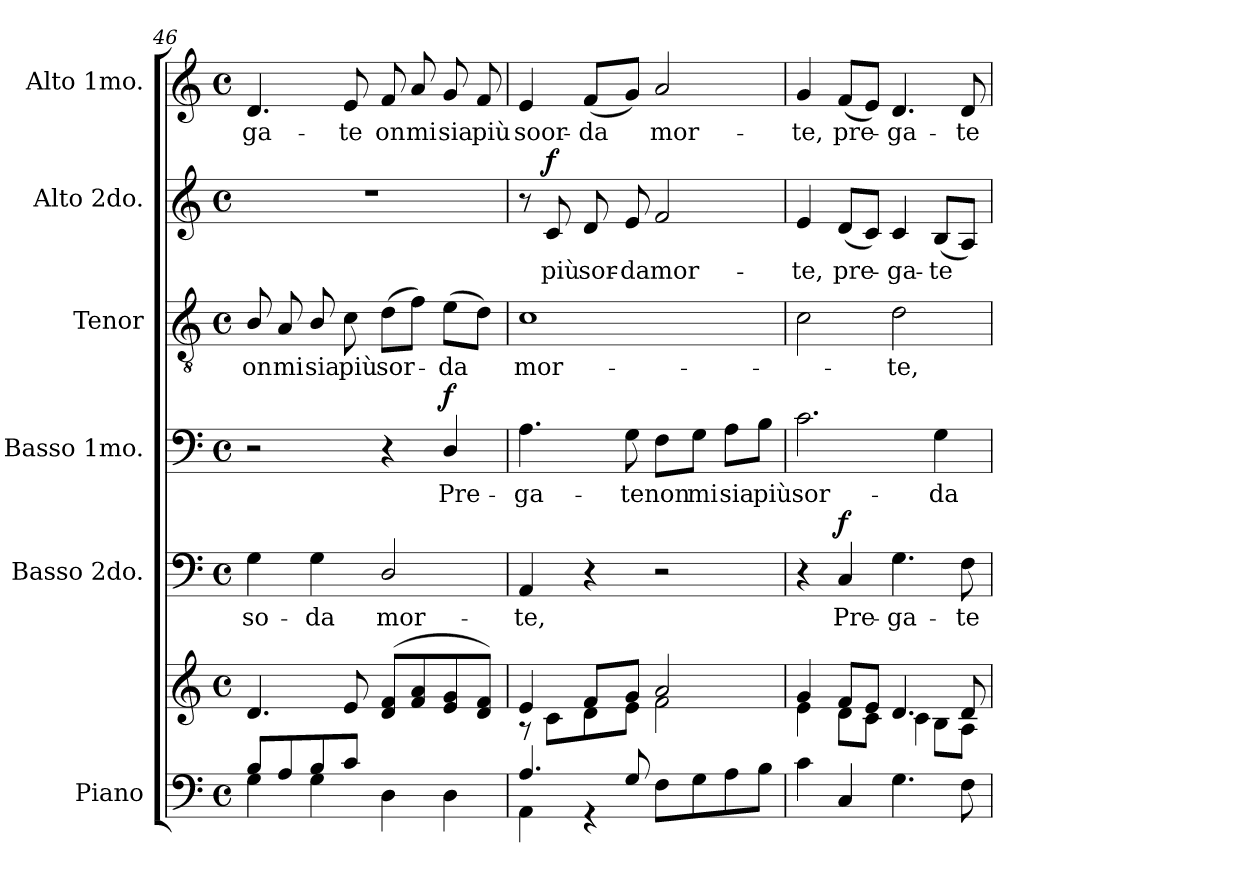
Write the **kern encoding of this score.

**kern	**kern	**kern	**text	**dynam	**kern	**text	**dynam	**kern	**text	**kern	**text	**dynam	**kern	**text
*part6	*part6	*part5	*part5	*part5	*part4	*part4	*part4	*part3	*part3	*part2	*part2	*part2	*part1	*part1
*staff7	*staff6	*staff5	*staff5	*staff5	*staff4	*staff4	*staff4	*staff3	*staff3	*staff2	*staff2	*staff2	*staff1	*staff1
*I"Piano	*	*I"Basso 2do.	*	*	*I"Basso 1mo.	*	*	*I"Tenor	*	*I"Alto 2do.	*	*	*I"Alto 1mo.	*
*I'Pno.	*	*I'B.	*	*	*I'B.	*	*	*I'T.	*	*I'A.	*	*	*I'A.	*
!!LO:LB:g=z
*clefF4	*clefG2	*clefF4	*	*	*clefF4	*	*	*clefGv2	*	*clefG2	*	*	*clefG2	*
*	*	*	*	*	*	*	*	*ITrd7c12	*	*	*	*	*	*
*k[]	*k[]	*k[]	*	*	*k[]	*	*	*k[]	*	*k[]	*	*	*k[]	*
*C:	*C:	*C:	*	*	*C:	*	*	*C:	*	*C:	*	*	*C:	*
*M4/4	*M4/4	*M4/4	*	*	*M4/4	*	*	*M4/4	*	*M4/4	*	*	*M4/4	*
*met(c)	*met(c)	*met(c)	*	*	*met(c)	*	*	*met(c)	*	*met(c)	*	*	*met(c)	*
=46	=46	=46	=46	=46	=46	=46	=46	=46	=46	=46	=46	=46	=46	=46
*^	*^	*	*	*	*	*	*	*	*	*	*	*	*	*
!	!	!	!	!	!LO:LY:b:color=#000000	!	!	!	!	!	!	!	!	!	!	!
!	!	!	!	!	!	!	!	!	!	!	!LO:LY:b:color=#000000	!	!	!	!	!
!	!	!	!	!	!	!	!	!	!	!	!	!	!	!	!	!LO:LY:b:color=#000000
8Bi/L	4Gi\	4.di/	1ryy	4Gi\	so-	.	2r	.	.	8BBi/	on	1r	.	.	4.di/	-ga-
!	!	!	!	!	!	!	!	!	!	!	!LO:LY:b:color=#000000	!	!	!	!	!
8Ai/	.	.	.	.	.	.	.	.	.	8AAi/	mi	.	.	.	.	.
!	!	!	!	!	!LO:LY:b:color=#000000	!	!	!	!	!	!	!	!	!	!	!
!	!	!	!	!	!	!	!	!	!	!	!LO:LY:b:color=#000000	!	!	!	!	!
8Bi/	4Gi\	.	.	4Gi\	-da	.	.	.	.	8BBi/	sia	.	.	.	.	.
!	!	!	!	!	!	!	!	!	!	!	!LO:LY:b:color=#000000	!	!	!	!	!
!	!	!	!	!	!	!	!	!	!	!	!	!	!	!	!	!LO:LY:b:color=#000000
8ci/J	.	8ei/	.	.	.	.	.	.	.	8Ci\	più	.	.	.	8ei/	-te
!	!	!	!	!	!LO:LY:b:color=#000000	!	!	!	!	!	!	!	!	!	!	!
!	!	!	!	!	!	!	!	!	!	!	!LO:LY:b:color=#000000	!	!	!	!	!
!	!	!	!	!	!	!	!	!	!	!	!	!	!	!	!	!LO:LY:b:color=#000000
2ryy	4Di\	(8di/ 8fiL	.	2Di/	mor-	.	4r	.	.	(8Di\L	sor-	.	.	.	8fi/	on
!	!	!	!	!	!	!	!	!	!	!	!	!	!	!	!	!LO:LY:b:color=#000000
.	.	8fi/ 8ai	.	.	.	.	.	.	.	8Fi\J)	.	.	.	.	8ai/	mi
!	!	!	!	!	!	!	!	!LO:LY:b:color=#000000	!	!	!	!	!	!	!	!
!	!	!	!	!	!	!	!	!	!	!	!LO:LY:b:color=#000000	!	!	!	!	!
!	!	!	!	!	!	!	!	!	!	!	!	!	!	!	!	!LO:LY:b:color=#000000
.	4Di\	8ei/ 8gi	.	.	.	.	4Di/	Pre-	f	(8Ei\L	-da	.	.	.	8gi/	sia
!	!	!	!	!	!	!	!	!	!	!	!	!	!	!	!	!LO:LY:b:color=#000000
.	.	8di/ 8fiJ)	.	.	.	.	.	.	.	8Di\J)	.	.	.	.	8fi/	più
=47	=47	=47	=47	=47	=47	=47	=47	=47	=47	=47	=47	=47	=47	=47	=47	=47
!	!	!	!	!	!LO:LY:b:color=#000000	!	!	!	!	!	!	!	!	!	!	!
!	!	!	!	!	!	!	!	!LO:LY:b:color=#000000	!	!	!	!	!	!	!	!
!	!	!	!	!	!	!	!	!	!	!	!LO:LY:b:color=#000000	!	!	!	!	!
!	!	!	!	!	!	!	!	!	!	!	!	!	!	!	!	!LO:LY:b:color=#000000
4.Ai/	4AAi\	4ei/	8r	4AAi/	-te,	.	4.Ai\	-ga-	.	1Ci	mor-	8r	.	.	4ei/	soor-
!	!	!	!	!	!	!	!	!	!	!	!	!	!LO:LY:b:color=#000000	!	!	!
.	.	.	8ci\L	.	.	.	.	.	.	.	.	8ci/	più	f	.	.
!	!	!	!	!	!	!	!	!	!	!	!	!	!LO:LY:b:color=#000000	!	!	!
!	!	!	!	!	!	!	!	!	!	!	!	!	!	!	!	!LO:LY:b:color=#000000
.	4r	8fi/L	8di\	4r	.	.	.	.	.	.	.	8di/	sor-	.	(8fi/L	-da
!	!	!	!	!	!	!	!	!LO:LY:b:color=#000000	!	!	!	!	!	!	!	!
!	!	!	!	!	!	!	!	!	!	!	!	!	!LO:LY:b:color=#000000	!	!	!
8Gi/	.	8gi/J	8ei\J	.	.	.	8Gi\	-te	.	.	.	8ei/	-da	.	8gi/J)	.
!	!	!	!	!	!	!	!	!LO:LY:b:color=#000000	!	!	!	!	!	!	!	!
!	!	!	!	!	!	!	!	!	!	!	!	!	!LO:LY:b:color=#000000	!	!	!
!	!	!	!	!	!	!	!	!	!	!	!	!	!	!	!	!LO:LY:b:color=#000000
8Fi\L	2ryy	2ai/	2fi\	2r	.	.	8Fi\L	non	.	.	.	2fi/	mor-	.	2ai/	mor-
!	!	!	!	!	!	!	!	!LO:LY:b:color=#000000	!	!	!	!	!	!	!	!
8Gi\	.	.	.	.	.	.	8Gi\J	mi	.	.	.	.	.	.	.	.
!	!	!	!	!	!	!	!	!LO:LY:b:color=#000000	!	!	!	!	!	!	!	!
8Ai\	.	.	.	.	.	.	8Ai\L	sia	.	.	.	.	.	.	.	.
!	!	!	!	!	!	!	!	!LO:LY:b:color=#000000	!	!	!	!	!	!	!	!
8Bi\J	.	.	.	.	.	.	8Bi\J	più	.	.	.	.	.	.	.	.
*v	*v	*	*	*	*	*	*	*	*	*	*	*	*	*	*	*
=48	=48	=48	=48	=48	=48	=48	=48	=48	=48	=48	=48	=48	=48	=48	=48
!	!	!	!	!	!	!	!LO:LY:b:color=#000000	!	!	!	!	!	!	!	!
!	!	!	!	!	!	!	!	!	!	!	!	!LO:LY:b:color=#000000	!	!	!
!	!	!	!	!	!	!	!	!	!	!	!	!	!	!	!LO:LY:b:color=#000000
4ci\	4gi/	4ei\	4r	.	.	2.ci\	sor-	.	2Ci\	.	4ei/	-te,	.	4gi/	-te,
!	!	!	!	!LO:LY:b:color=#000000	!	!	!	!	!	!	!	!	!	!	!
!	!	!	!	!	!	!	!	!	!	!	!	!LO:LY:b:color=#000000	!	!	!
!	!	!	!	!	!	!	!	!	!	!	!	!	!	!	!LO:LY:b:color=#000000
4Ci/	8fi/L	8di\L	4Ci/	Pre-	f	.	.	.	.	.	(8di/L	pre-	.	(8fi/L	pre-
.	8ei/J	8ci\J	.	.	.	.	.	.	.	.	8ci/J)	.	.	8ei/J)	.
!	!	!	!	!LO:LY:b:color=#000000	!	!	!	!	!	!	!	!	!	!	!
!	!	!	!	!	!	!	!	!	!	!LO:LY:b:color=#000000	!	!	!	!	!
!	!	!	!	!	!	!	!	!	!	!	!	!LO:LY:b:color=#000000	!	!	!
!	!	!	!	!	!	!	!	!	!	!	!	!	!	!	!LO:LY:b:color=#000000
4.Gi\	4.di/	4ci\	4.Gi\	-ga-	.	.	.	.	2Di\	-te,	4ci/	-ga-	.	4.di/	-ga-
!	!	!	!	!	!	!	!LO:LY:b:color=#000000	!	!	!	!	!	!	!	!
!	!	!	!	!	!	!	!	!	!	!	!	!LO:LY:b:color=#000000	!	!	!
.	.	8Bi\L	.	.	.	4Gi\	-da	.	.	.	(8Bi/L	-te	.	.	.
!	!	!	!	!LO:LY:b:color=#000000	!	!	!	!	!	!	!	!	!	!	!
!	!	!	!	!	!	!	!	!	!	!	!	!	!	!	!LO:LY:b:color=#000000
8Fi\	8di/	8Ai\J	8Fi\	-te	.	.	.	.	.	.	8Ai/J)	.	.	8di/	-te
*	*v	*v	*	*	*	*	*	*	*	*	*	*	*	*	*
=	=	=	=	=	=	=	=	=	=	=	=	=	=	=
*-	*-	*-	*-	*-	*-	*-	*-	*-	*-	*-	*-	*-	*-	*-
